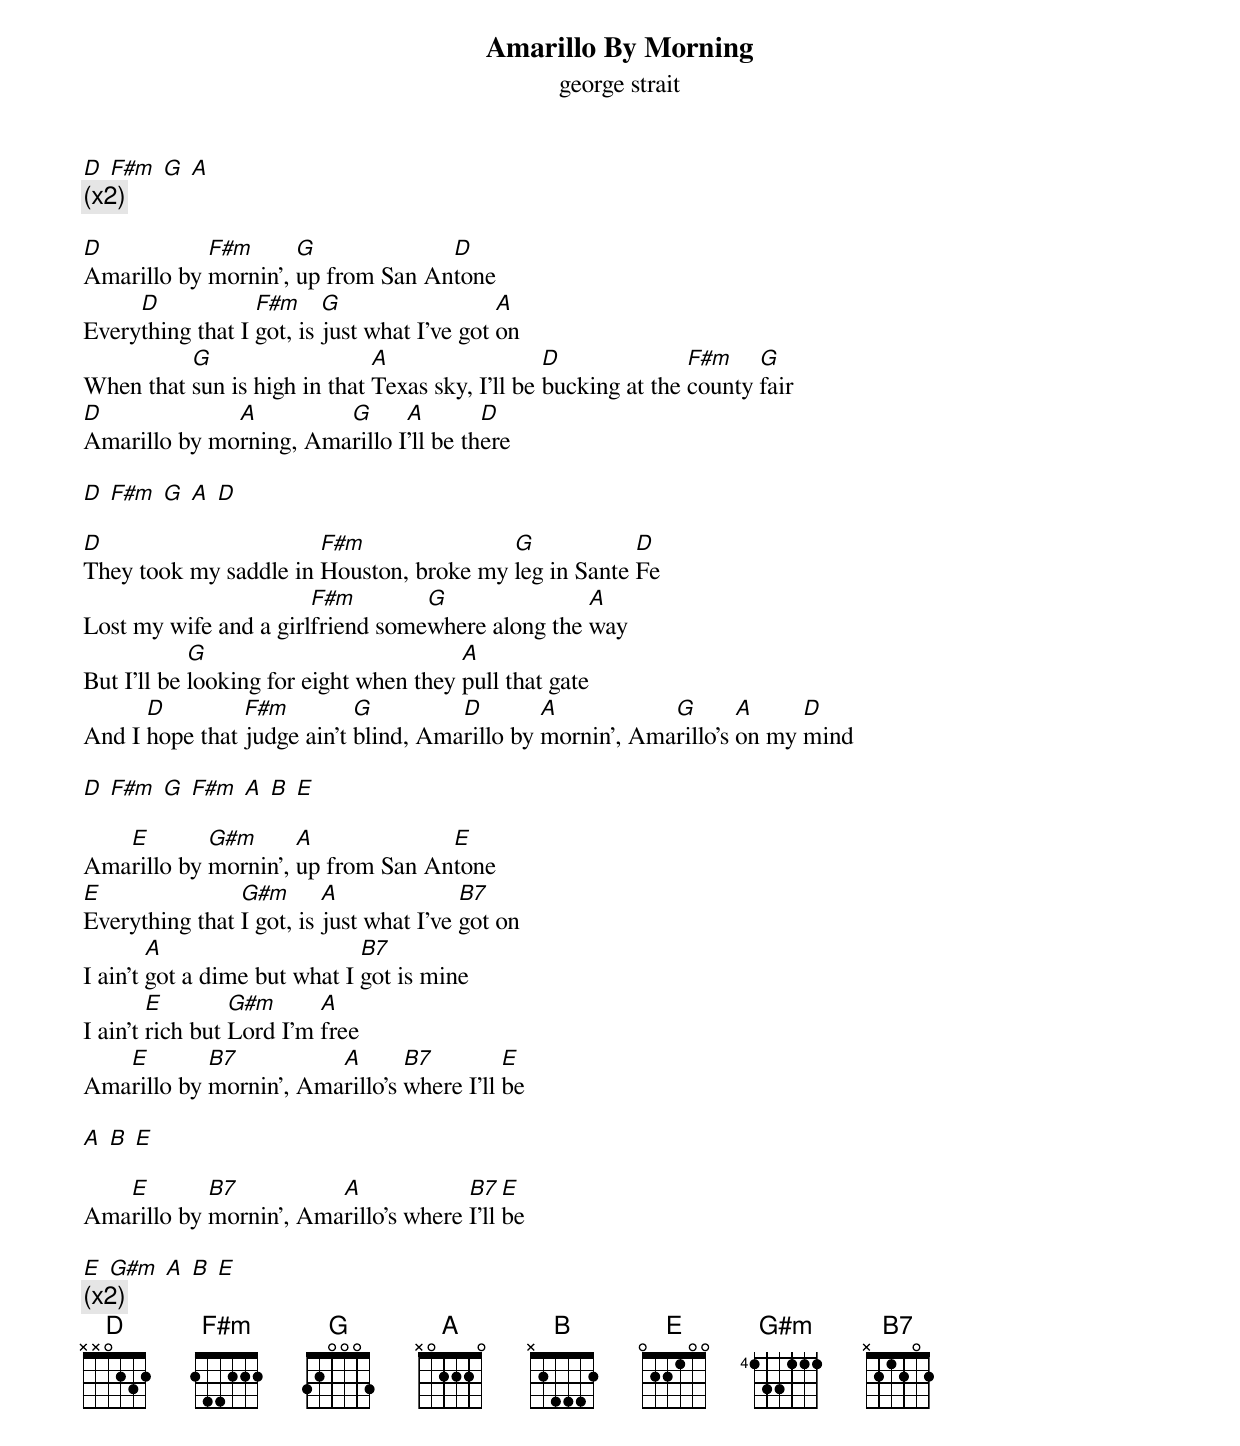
{title: Amarillo By Morning}
{subtitle: george strait}

[D] [F#m] [G] [A]
{c:  (x2)}

[D]Amarillo by [F#m]mornin', [G]up from San An[D]tone
Every[D]thing that I [F#m]got, is [G]just what I've got [A]on
When that [G]sun is high in that [A]Texas sky, I'll be [D]bucking at the [F#m]county [G]fair
[D]Amarillo by mo[A]rning, Ama[G]rillo I[A]'ll be th[D]ere

[D] [F#m] [G] [A] [D]

[D]They took my saddle in [F#m]Houston, broke my [G]leg in Sante [D]Fe
Lost my wife and a girl[F#m]friend some[G]where along the [A]way
But I'll be [G]looking for eight when they [A]pull that gate
And I [D]hope that [F#m]judge ain't [G]blind, Ama[D]rillo by [A]mornin', Ama[G]rillo's [A]on my [D]mind

[D] [F#m] [G] [F#m] [A] [B] [E]

Ama[E]rillo by [G#m]mornin', [A]up from San An[E]tone
[E]Everything that [G#m]I got, is [A]just what I've [B7]got on
I ain't [A]got a dime but what I [B7]got is mine
I ain't [E]rich but [G#m]Lord I'm [A]free
Ama[E]rillo by [B7]mornin', Ama[A]rillo's [B7]where I'll [E]be

[A] [B] [E]

Ama[E]rillo by [B7]mornin', Ama[A]rillo's where [B7]I'll [E]be

[E] [G#m] [A] [B] [E]
{c:  (x2)}
